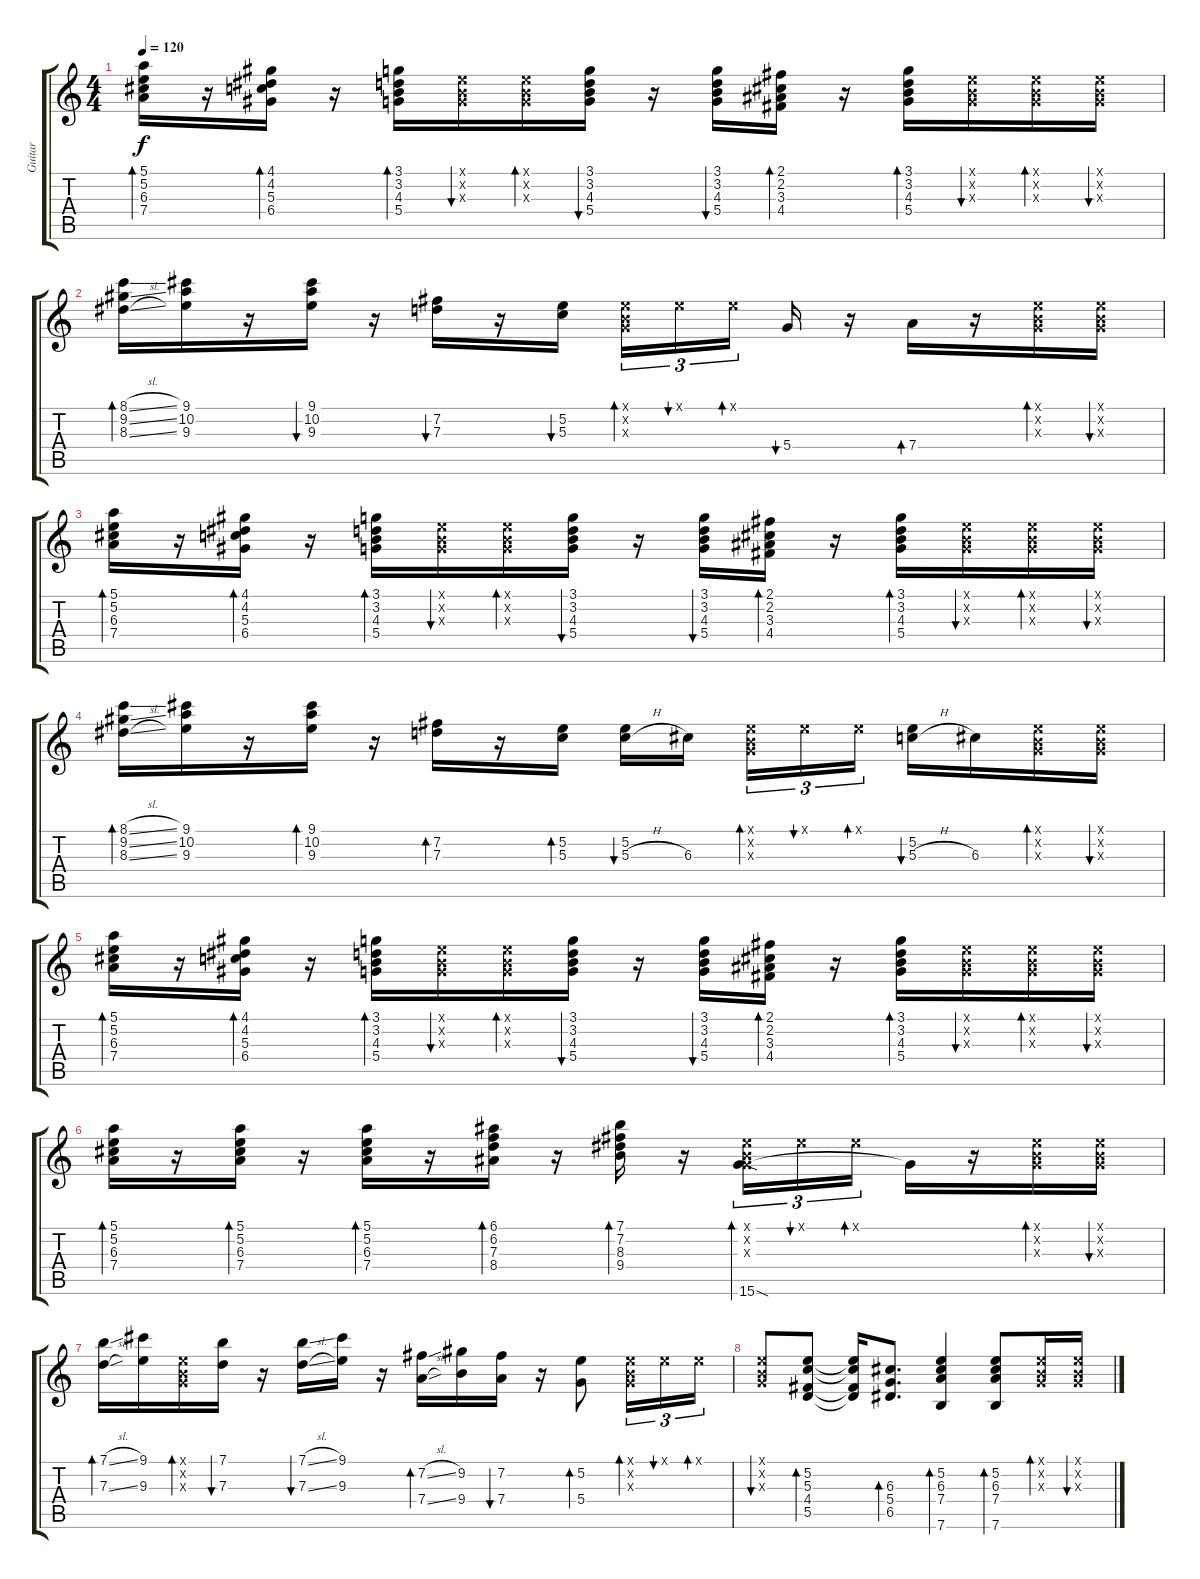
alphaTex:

\track ("Guitar" "Guitar") {instrument acousticguitarsteel}
\staff {score tabs}
\tuning (E4 B3 G3 D3 A2 E2) {hide}
\ts (4 4)
\tempo 120
\clef g2
\ks c
(5.1 5.2 6.3 7.4).16{bd 30 dy f} r.16 (4.1 4.2 5.3 6.4).16{bd 30} r.16 (3.1 3.2 4.3 5.4).16{bd 30} (0.1{x} 0.2{x} 0.3{x}).16{bu 30} (0.1{x} 0.2{x} 0.3{x}).16{bd 30} (3.1 3.2 4.3 5.4).16{bu 30} r.16 (3.1 3.2 4.3 5.4).16{bu 30} (2.1 2.2 3.3 4.4).16{bd 30} r.16 (3.1 3.2 4.3 5.4).16{bd 30} (0.1{x} 0.2{x} 0.3{x}).16{bu 30} (0.1{x} 0.2{x} 0.3{x}).16{bd 30} (0.1{x} 0.2{x} 0.3{x}).16{bu 30} |
(8.1{sl} 9.2{sl} 8.3{sl}).16{bd 30} (9.1 10.2 9.3).16 r.16 (9.1 10.2 9.3).16{bu 30} r.16 (7.2 7.3).16{bu 30} r.16 (5.2 5.3).16{bu 30} (0.1{x} 0.2{x} 0.3{x}).16{tu (3 2) bd 30} 0.1{x}.16{tu (3 2) bu 30} 0.1{x}.16{tu (3 2) bd 30 beam splitsecondary} 5.4.16{bu 30} r.16 7.4.16{bd 30} r.16 (0.1{x} 0.2{x} 0.3{x}).16{bd 30} (0.1{x} 0.2{x} 0.3{x}).16{bu 30} |
(5.1 5.2 6.3 7.4).16{bd 30} r.16 (4.1 4.2 5.3 6.4).16{bd 30} r.16 (3.1 3.2 4.3 5.4).16{bd 30} (0.1{x} 0.2{x} 0.3{x}).16{bu 30} (0.1{x} 0.2{x} 0.3{x}).16{bd 30} (3.1 3.2 4.3 5.4).16{bu 30} r.16 (3.1 3.2 4.3 5.4).16{bu 30} (2.1 2.2 3.3 4.4).16{bd 30} r.16 (3.1 3.2 4.3 5.4).16{bd 30} (0.1{x} 0.2{x} 0.3{x}).16{bu 30} (0.1{x} 0.2{x} 0.3{x}).16{bd 30} (0.1{x} 0.2{x} 0.3{x}).16{bu 30} |
(8.1{sl} 9.2{sl} 8.3{sl}).16{bd 30} (9.1 10.2 9.3).16 r.16 (9.1 10.2 9.3).16{bd 60} r.16 (7.2 7.3).16{bd 60} r.16 (5.2 5.3).16{bd 60} (5.2 5.3{h}).16{bu 60} 6.3.16{beam splitsecondary} (0.1{x} 0.2{x} 0.3{x}).16{tu (3 2) bd 60} 0.1{x}.16{tu (3 2) bu 60} 0.1{x}.16{tu (3 2) bd 60} (5.2 5.3{h}).16{bu 60} 6.3.16 (0.1{x} 0.2{x} 0.3{x}).16{bd 30} (0.1{x} 0.2{x} 0.3{x}).16{bu 30} |
(5.1 5.2 6.3 7.4).16{bd 30} r.16 (4.1 4.2 5.3 6.4).16{bd 30} r.16 (3.1 3.2 4.3 5.4).16{bd 30} (0.1{x} 0.2{x} 0.3{x}).16{bu 30} (0.1{x} 0.2{x} 0.3{x}).16{bd 30} (3.1 3.2 4.3 5.4).16{bu 30} r.16 (3.1 3.2 4.3 5.4).16{bu 30} (2.1 2.2 3.3 4.4).16{bd 30} r.16 (3.1 3.2 4.3 5.4).16{bd 30} (0.1{x} 0.2{x} 0.3{x}).16{bu 30} (0.1{x} 0.2{x} 0.3{x}).16{bd 30} (0.1{x} 0.2{x} 0.3{x}).16{bu 30} |
(5.1 5.2 6.3 7.4).16{bd 30} r.16 (5.1 5.2 6.3 7.4).16{bd 30} r.16 (5.1 5.2 6.3 7.4).16{bd 30} r.16 (6.1 6.2 7.3 8.4).16{bd 60} r.16 (7.1 7.2 8.3 9.4).16{bd 60} r.16 (0.1{x} 0.2{x} 0.3{x} 15.6{sod}).16{tu (3 2) bd 60} 0.1{x}.16{tu (3 2) bu 60} 0.1{x}.16{tu (3 2) bd 60} 15.6{t}.16 r.16 (0.1{x} 0.2{x} 0.3{x}).16{bd 60} (0.1{x} 0.2{x} 0.3{x}).16{bu 60} |
(7.1{sl} 7.3{sl}).16{bd 30} (9.1 9.3).16 (0.1{x} 0.2{x} 0.3{x}).16{bd 30} (7.1 7.3).16{bu 30} r.16 (7.1{sl} 7.3{sl}).16{bu 30} (9.1 9.3).16 r.16 (7.2{sl} 7.4{sl}).16{bd 30} (9.2 9.4).16 (7.2 7.4).16{bu 30} r.16{txt ""} (5.2 5.4).8{bd 30} (0.1{x} 0.2{x} 0.3{x}).16{tu (3 2) bd 30} 0.1{x}.16{tu (3 2) bu 30} 0.1{x}.16{tu (3 2) bd 30} |
(0.1{x} 0.2{x} 0.3{x}).8{bu 30} (5.2 5.3 4.4 5.5).8{bd 30} (5.2{t} 5.3{t} 4.4{t} 5.5{t}).16 (6.3 5.4 6.5).8{d bd 30} (5.2 6.3 7.4 7.6).4{bd 30} (5.2 6.3 7.4 7.6).8{bd 60} (0.1{x} 0.2{x} 0.3{x}).16{bd 30} (0.1{x} 0.2{x} 0.3{x}).16{bu 30}
